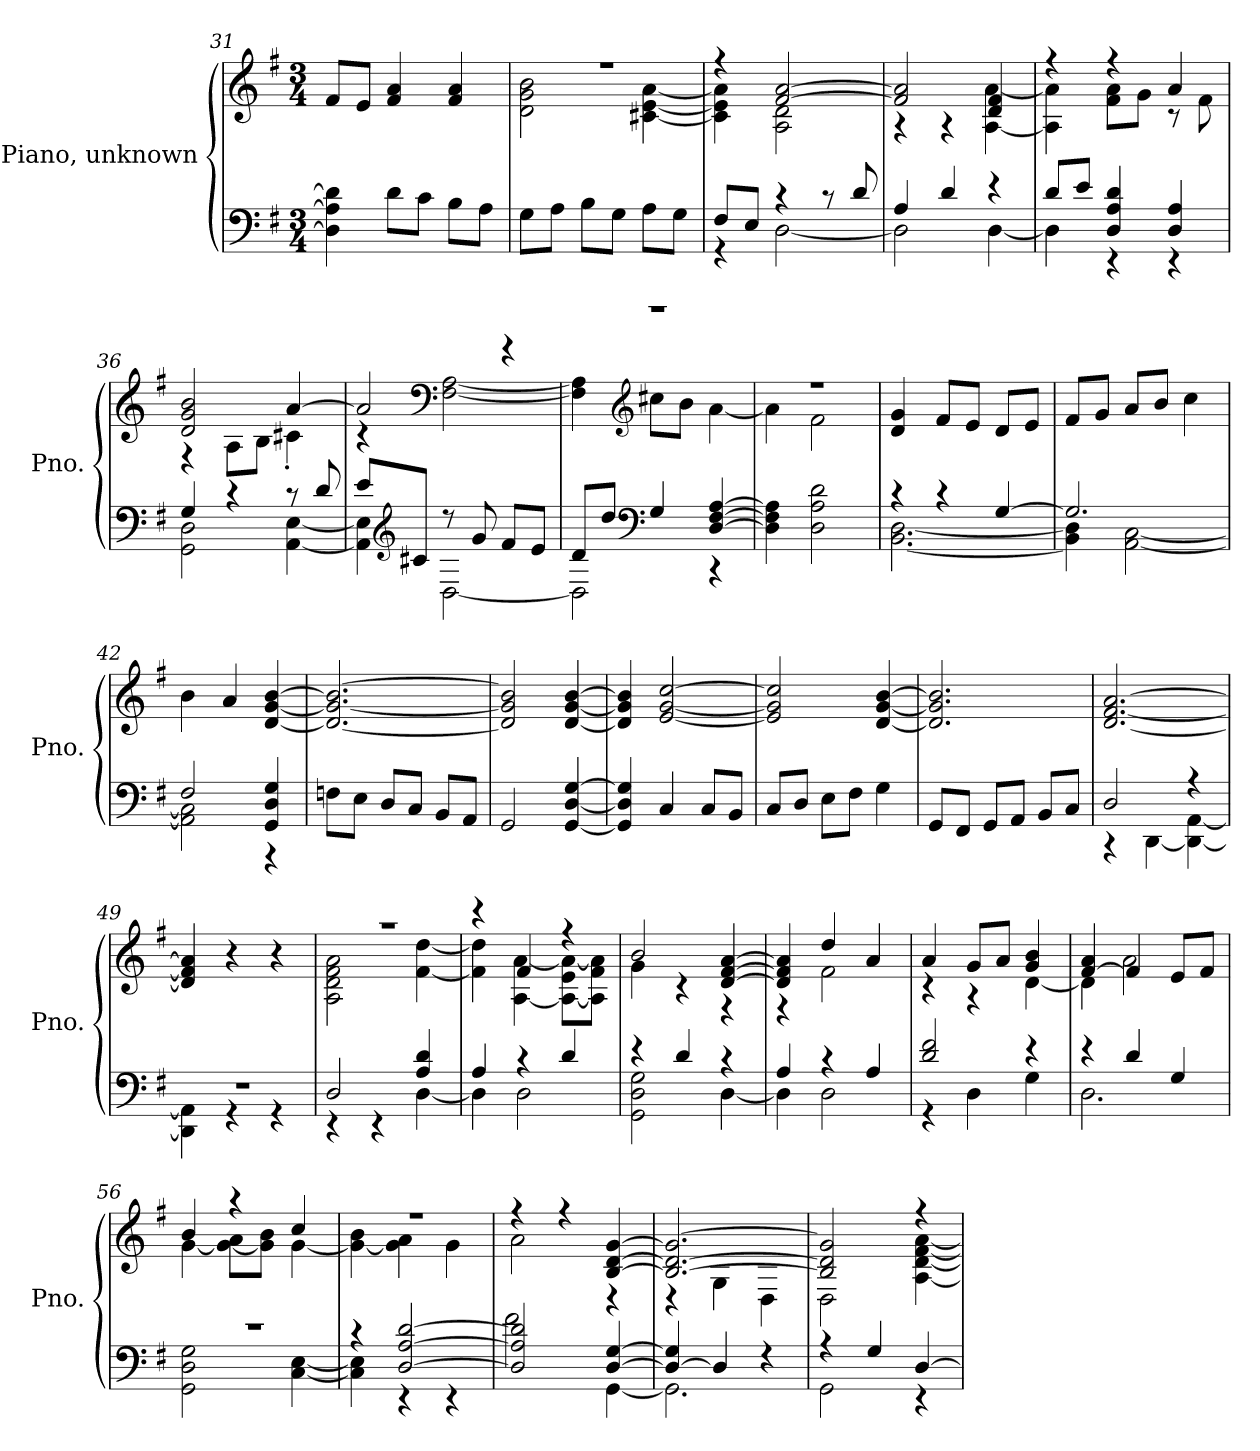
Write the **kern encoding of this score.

**kern	**kern
*part1	*part1
*staff2	*staff1
*I"Piano, unknown	*
*I'Pno.	*
!!LO:LB:g=z
*clefF4	*clefG2
*k[f#]	*k[f#]
*M3/4	*M3/4
=31	=31
4D\] 4A\] 4d\]	8f#/L
.	8e/J
8d\L	4f#/ 4a/
8c\J	.
8B\L	4f#/ 4a/
8A\J	.
=32	=32
*	*^
8G\L	2.r	2d\ 2g\ 2b\
8A\J	.	.
8B\L	.	.
8G\J	.	.
8A\L	.	[4c#X\ [4e\ [4a\
8G\J	.	.
=33	=33	=33
*^	*	*
8F#/L	4r	4r	4c#\] 4e\] 4a\]
8E/J	.	.	.
4r	[2D\	[2f#/ [2a/	2A\ 2d\
8r	.	.	.
8d/	.	.	.
=34	=34	=34	=34
4A/	2D\]	2f#/] 2a/]	4r
4d/	.	.	4r
4r	[4D\	4d/ 4f#/	[4A\ [4a\
=35	=35	=35	=35
8d/L	4D\]	4r	4A\] 4a\]
8e/J	.	.	.
4D/ 4A/ 4d/	4r	4r	8f#\ 8a\L
.	.	.	8g\J
4D/ 4A/	4r	4a/	8r
.	.	.	8f#\
=36	=36	=36	=36
4G/	2GG\ 2D\	2d/ 2g/ 2b/	4r
4r	.	.	8A\L
.	.	.	8B\J
8r	[4AA\ [4E\	[4a/	4c#X'\
8d/	.	.	.
!!LO:LB:g=z	!!
=37	=37	=37	=37
8e/L	4AA\] 4E\]	2a/]	4r
*clefG2	*	*	*
8c#X/J	.	.	.
*	*	*clefF4	*
8r	[2D\	.	[2F#\ [2A\
8g/	.	.	.
8f#/L	.	4r	.
8e/J	.	.	.
=38	=38	=38	=38
8d/L	2D\]	2.r	4F#\] 4A\]
8dd/J	.	.	.
*clefF4	*	*clefG2	*
4G/	.	.	8cc#X\L
.	.	.	8b\J
[4D/ [4F#/ [4A/	4r	.	[4a\
*v	*v	*	*
=39	=39	=39
4D\] 4F#\] 4A\]	2.r	4a\]
2D\ 2A\ 2d\	.	2f#\
*	*v	*v
=40	=40
*^	*
4r	[2.BB\ [2.D\	4d/ 4g/
4r	.	8f#/L
.	.	8e/J
[4G/	.	8d/L
.	.	8e/J
=41	=41	=41
2.G/]	4BB\] 4D\]	8f#/L
.	.	8g/J
.	[2AA\ [2C\	8a/L
.	.	8b/J
.	.	4cc\
=42	=42	=42
2F#/	2AA\] 2C\]	4b\
.	.	4a/
4GG/ 4D/ 4G/	4r	[4d/ [4g/ [4b/
*v	*v	*
!!LO:PB:g=z
=43	=43
8Fn\L	2.d/_ 2.g/_ 2.b/_
8E\J	.
8D/L	.
8C/J	.
8BB/L	.
8AA/J	.
=44	=44
2GG/	2d/] 2g/] 2b/]
[4GG/ [4D/ [4G/	[4d/ [4g/ [4b/
=45	=45
4GG/] 4D/] 4G/]	4d/] 4g/] 4b/]
4C/	[2e/ [2g/ [2cc/
8C/L	.
8BB/J	.
=46	=46
8C/L	2e/] 2g/] 2cc/]
8D/J	.
8E\L	.
8F#\J	.
4G\	[4d/ [4g/ [4b/
=47	=47
8GG/L	2.d/] 2.g/] 2.b/]
8FF#/J	.
8GG/L	.
8AA/J	.
8BB/L	.
8C/J	.
=48	=48
*^	*
2D/	4r	[2.d/ [2.f#/ [2.a/
.	[4DD\	.
4r	4DD\_ [4AA\	.
=49	=49	=49
2.r	4DD\] 4AA\]	4d/] 4f#/] 4a/]
.	4r	4r
.	4r	4r
=50	=50	=50
*	*	*^
2D/	4r	2.r	2A\ 2d\ 2f#\ 2a\
.	4r	.	.
4A/ 4d/	[4D\	.	[4f#\ [4dd\
!!LO:LB:g=z	!!
=51	=51	=51	=51
4A/	4D\]	4r	4f#\] 4dd\]
4r	2D\	4f#/	[4A\ [4a\
4d/	.	4r	8A\_ 8e\ 8a\_L
.	.	.	8A\] 8f#\ 8a\]J
=52	=52	=52	=52
4r	2GG\ 2D\ 2G\	2b/	4g\
4d/	.	.	4r
4r	[4D\	[4d/ [4f#/ [4a/	4r
=53	=53	=53	=53
4A/	4D\]	4d/] 4f#/] 4a/]	4r
4r	2D\	4dd/	2f#\
4A/	.	4a/	.
=54	=54	=54	=54
2d/ 2f#/	4r	4a/	4r
.	4D\	8g/L	4r
.	.	8a/J	.
4r	4G\	4g/ 4b/	[4d\
=55	=55	=55	=55
4r	2.D\	[4f#/ 4a/	4d\]
4d/	.	4f#/]	2a\
4G/	.	8e/L	.
.	.	8f#/J	.
=56	=56	=56	=56
2.r	2GG\ 2D\ 2G\	4b/	[4g\
.	.	4r	8g\_ 8a\L
.	.	.	8g\] 8b\J
.	[4C\ [4E\	4cc/	[4g\
=57	=57	=57	=57
4r	4C\] 4E\]	2.r	4g\_ 4b\
[2D/ [2A/ [2d/	4r	.	4g\] 4a\
.	4r	.	4g\
=58	=58	=58	=58
2D/] 2A/] 2d/]	2f#\	4r	2a\
.	.	4r	.
[4D/ [4G/	[4GG\	[4B/ [4d/ [4g/	4r
!!LO:LB:g=z	!!
=59	=59	=59	=59
4D/_ 4G/]	2.GG\]	2.B/_ 2.d/_ 2.g/_	4r
4D/]	.	.	4G\
4r	.	.	4D\
=60	=60	=60	=60
4r	2GG\	2B/] 2d/] 2g/]	2D\
4G/	.	.	.
[4D/	4r	4r	[4A\ [4d\ [4f#\ [4a\
*v	*v	*	*
*	*v	*v
=	=
*-	*-
